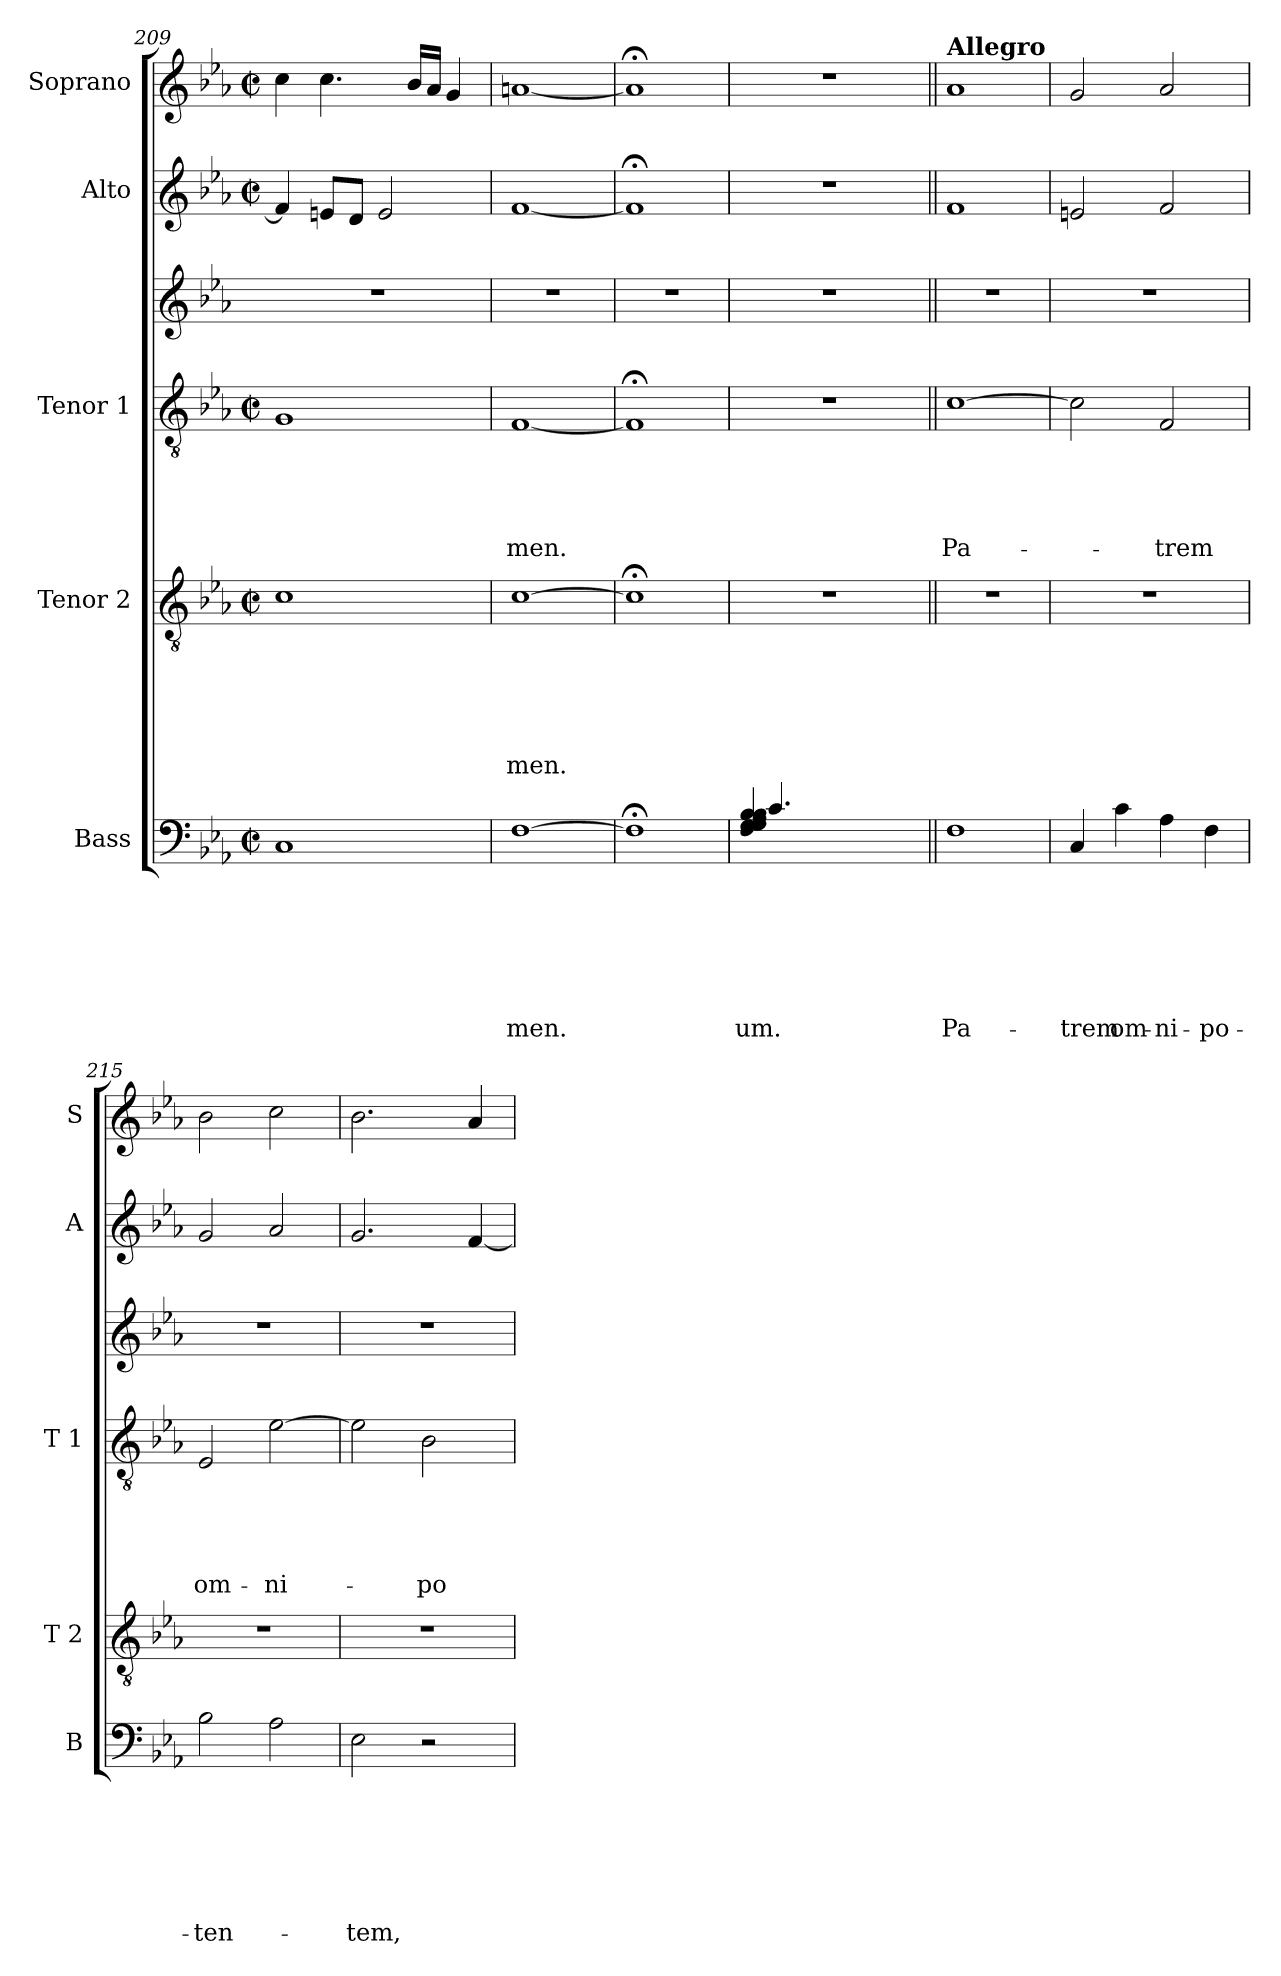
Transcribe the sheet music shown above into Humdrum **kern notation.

**kern	**text	**text	**text	**text	**text	**text	**text	**kern	**text	**text	**text	**text	**text	**text	**kern	**text	**text	**text	**text	**text	**kern	**kern	**kern
*part6	*part6	*part6	*part6	*part6	*part6	*part6	*part6	*part5	*part5	*part5	*part5	*part5	*part5	*part5	*part4	*part4	*part4	*part4	*part4	*part4	*part3	*part2	*part1
*staff6	*staff6	*staff6	*staff6	*staff6	*staff6	*staff6	*staff6	*staff5	*staff5	*staff5	*staff5	*staff5	*staff5	*staff5	*staff4	*staff4	*staff4	*staff4	*staff4	*staff4	*staff3	*staff2	*staff1
*I"Bass	*	*	*	*	*	*	*	*I"Tenor 2	*	*	*	*	*	*	*I"Tenor 1	*	*	*	*	*	*	*I"Alto	*I"Soprano
*I'B	*	*	*	*	*	*	*	*I'T 2	*	*	*	*	*	*	*I'T 1	*	*	*	*	*	*	*I'A	*I'S
*clefF4	*	*	*	*	*	*	*	*clefGv2	*	*	*	*	*	*	*clefGv2	*	*	*	*	*	*clefG2	*clefG2	*clefG2
*k[b-e-a-]	*	*	*	*	*	*	*	*k[b-e-a-]	*	*	*	*	*	*	*k[b-e-a-]	*	*	*	*	*	*k[b-e-a-]	*k[b-e-a-]	*k[b-e-a-]
*E-:	*	*	*	*	*	*	*	*E-:	*	*	*	*	*	*	*E-:	*	*	*	*	*	*E-:	*E-:	*E-:
*M2/2	*	*	*	*	*	*	*	*M2/2	*	*	*	*	*	*	*M2/2	*	*	*	*	*	*	*M2/2	*M2/2
*met(c|)	*	*	*	*	*	*	*	*met(c|)	*	*	*	*	*	*	*met(c|)	*	*	*	*	*	*	*met(c|)	*met(c|)
=209	=209	=209	=209	=209	=209	=209	=209	=209	=209	=209	=209	=209	=209	=209	=209	=209	=209	=209	=209	=209	=209	=209	=209
1C	.	.	.	.	.	.	.	1c	.	.	.	.	.	.	1G	.	.	.	.	.	1r	4f/]	4cc\
.	.	.	.	.	.	.	.	.	.	.	.	.	.	.	.	.	.	.	.	.	.	8en/L	4.cc\
.	.	.	.	.	.	.	.	.	.	.	.	.	.	.	.	.	.	.	.	.	.	8d/J	.
.	.	.	.	.	.	.	.	.	.	.	.	.	.	.	.	.	.	.	.	.	.	2e/	.
.	.	.	.	.	.	.	.	.	.	.	.	.	.	.	.	.	.	.	.	.	.	.	16b-/LL
.	.	.	.	.	.	.	.	.	.	.	.	.	.	.	.	.	.	.	.	.	.	.	16a-/JJ
.	.	.	.	.	.	.	.	.	.	.	.	.	.	.	.	.	.	.	.	.	.	.	4g/
=210	=210	=210	=210	=210	=210	=210	=210	=210	=210	=210	=210	=210	=210	=210	=210	=210	=210	=210	=210	=210	=210	=210	=210
!	!	!	!	!	!	!	!LO:LY:b	!	!	!	!	!	!	!LO:LY:b	!	!	!	!	!	!LO:LY:b	!	!	!
[>1F	.	.	.	.	.	.	-men.	[>1c	.	.	.	.	.	-men.	[<1F	.	.	.	.	-men.	1r	[<1f	[<1an
=211	=211	=211	=211	=211	=211	=211	=211	=211	=211	=211	=211	=211	=211	=211	=211	=211	=211	=211	=211	=211	=211	=211	=211
1F;<]	.	.	.	.	.	.	.	1c;<]	.	.	.	.	.	.	1F;]	.	.	.	.	.	1r	1f;]	1a;]
!!LO:PB:g=z
=212!	=212!	=212!	=212!	=212!	=212!	=212!	=212!	=212!	=212!	=212!	=212!	=212!	=212!	=212!	=212!	=212!	=212!	=212!	=212!	=212!	=212!	=212!	=212!
!LO:N:n=1:head=solid	!	!	!	!	!	!	!	!	!	!	!	!	!	!	!	!	!	!	!	!	!	!	!
!LO:N:n=2:head=solid	!	!	!	!	!	!	!	!	!	!	!	!	!	!	!	!	!	!	!	!	!	!	!
!LO:N:n=3:head=solid	!	!	!	!	!	!	!	!	!	!	!	!	!	!	!	!	!	!	!	!	!	!	!
!LO:N:n=4:head=solid	!	!	!	!	!	!	!	!	!	!	!	!	!	!	!	!	!	!	!	!	!	!	!
!LO:N:n=5:head=solid	!	!	!	!	!	!	!	!	!	!	!	!	!	!	!	!	!	!	!	!	!	!	!
*^	*	*	*	*	*	*	*	*	*	*	*	*	*	*	*	*	*	*	*	*	*	*	*
!LO:N:n=6:head=solid	!LO:N:head=solid	!	!	!	!	!	!	!LO:LY:b	!	!	!	!	!	!	!	!	!	!	!	!	!	!	!	!
!	!	!	!	!	!	!	!	!LO:LY:b	!	!	!	!	!	!	!	!	!	!	!	!	!	!	!	!
4F/ 4G/ 4G/ 4A-/ 4B-/ 4B-/	4.c/	.	.	.	.	.	.	-um.	1r	.	.	.	.	.	.	1r	.	.	.	.	.	1r	1r	1r
2ryy	.	.	.	.	.	.	.	.	.	.	.	.	.	.	.	.	.	.	.	.	.	.	.	.
.	2ryy	.	.	.	.	.	.	.	.	.	.	.	.	.	.	.	.	.	.	.	.	.	.	.
8ryy	.	.	.	.	.	.	.	.	.	.	.	.	.	.	.	.	.	.	.	.	.	.	.	.
8ryy	8ryy	.	.	.	.	.	.	.	.	.	.	.	.	.	.	.	.	.	.	.	.	.	.	.
=213||	=213||	=213||	=213||	=213||	=213||	=213||	=213||	=213||	=213||	=213||	=213||	=213||	=213||	=213||	=213||	=213||	=213||	=213||	=213||	=213||	=213||	=213||	=213||	=213||
!	!	!	!	!	!	!	!	!	!	!	!	!	!	!	!	!	!	!	!	!	!	!	!	!LO:TX:a:B:t=Allegro
!	!	!	!	!	!	!	!	!LO:LY:b	!	!	!	!	!	!	!	!	!	!	!	!	!LO:LY:b	!	!	!
*v	*v	*	*	*	*	*	*	*	*	*	*	*	*	*	*	*	*	*	*	*	*	*	*	*
1F	.	.	.	.	.	.	Pa-	1r	.	.	.	.	.	.	[>1c	.	.	.	.	Pa-	1r	1f	1a-
=214	=214	=214	=214	=214	=214	=214	=214	=214	=214	=214	=214	=214	=214	=214	=214	=214	=214	=214	=214	=214	=214	=214	=214
!	!	!	!	!	!	!	!LO:LY:b	!	!	!	!	!	!	!	!	!	!	!	!	!	!	!	!
4C/	.	.	.	.	.	.	-trem	1r	.	.	.	.	.	.	2c\]	.	.	.	.	.	1r	2en/	2g/
!	!	!	!	!	!	!	!LO:LY:b	!	!	!	!	!	!	!	!	!	!	!	!	!	!	!	!
4c\	.	.	.	.	.	.	om-	.	.	.	.	.	.	.	.	.	.	.	.	.	.	.	.
!	!	!	!	!	!	!	!LO:LY:b	!	!	!	!	!	!	!	!	!	!	!	!	!LO:LY:b	!	!	!
4A-\	.	.	.	.	.	.	-ni-	.	.	.	.	.	.	.	2F/	.	.	.	.	-trem	.	2f/	2a-/
!	!	!	!	!	!	!	!LO:LY:b	!	!	!	!	!	!	!	!	!	!	!	!	!	!	!	!
4F\	.	.	.	.	.	.	-po-	.	.	.	.	.	.	.	.	.	.	.	.	.	.	.	.
=215	=215	=215	=215	=215	=215	=215	=215	=215	=215	=215	=215	=215	=215	=215	=215	=215	=215	=215	=215	=215	=215	=215	=215
!	!	!	!	!	!	!	!LO:LY:b	!	!	!	!	!	!	!	!	!	!	!	!	!LO:LY:b	!	!	!
2B-\	.	.	.	.	.	.	-ten-	1r	.	.	.	.	.	.	2E-/	.	.	.	.	om-	1r	2g/	2b-\
!	!	!	!	!	!	!	!	!	!	!	!	!	!	!	!	!	!	!	!	!LO:LY:b	!	!	!
2A-\	.	.	.	.	.	.	.	.	.	.	.	.	.	.	[>2e-\	.	.	.	.	-ni-	.	2a-/	2cc\
=216	=216	=216	=216	=216	=216	=216	=216	=216	=216	=216	=216	=216	=216	=216	=216	=216	=216	=216	=216	=216	=216	=216	=216
!	!	!	!	!	!	!	!LO:LY:b	!	!	!	!	!	!	!	!	!	!	!	!	!	!	!	!
2E-\	.	.	.	.	.	.	-tem,	1r	.	.	.	.	.	.	2e-\]	.	.	.	.	.	1r	2.g/	2.b-\
!	!	!	!	!	!	!	!	!	!	!	!	!	!	!	!	!	!	!	!	!LO:LY:b	!	!	!
2r	.	.	.	.	.	.	.	.	.	.	.	.	.	.	2B-\	.	.	.	.	-po-	.	.	.
.	.	.	.	.	.	.	.	.	.	.	.	.	.	.	.	.	.	.	.	.	.	[<4f/	4a-/
=	=	=	=	=	=	=	=	=	=	=	=	=	=	=	=	=	=	=	=	=	=	=	=
*-	*-	*-	*-	*-	*-	*-	*-	*-	*-	*-	*-	*-	*-	*-	*-	*-	*-	*-	*-	*-	*-	*-	*-
